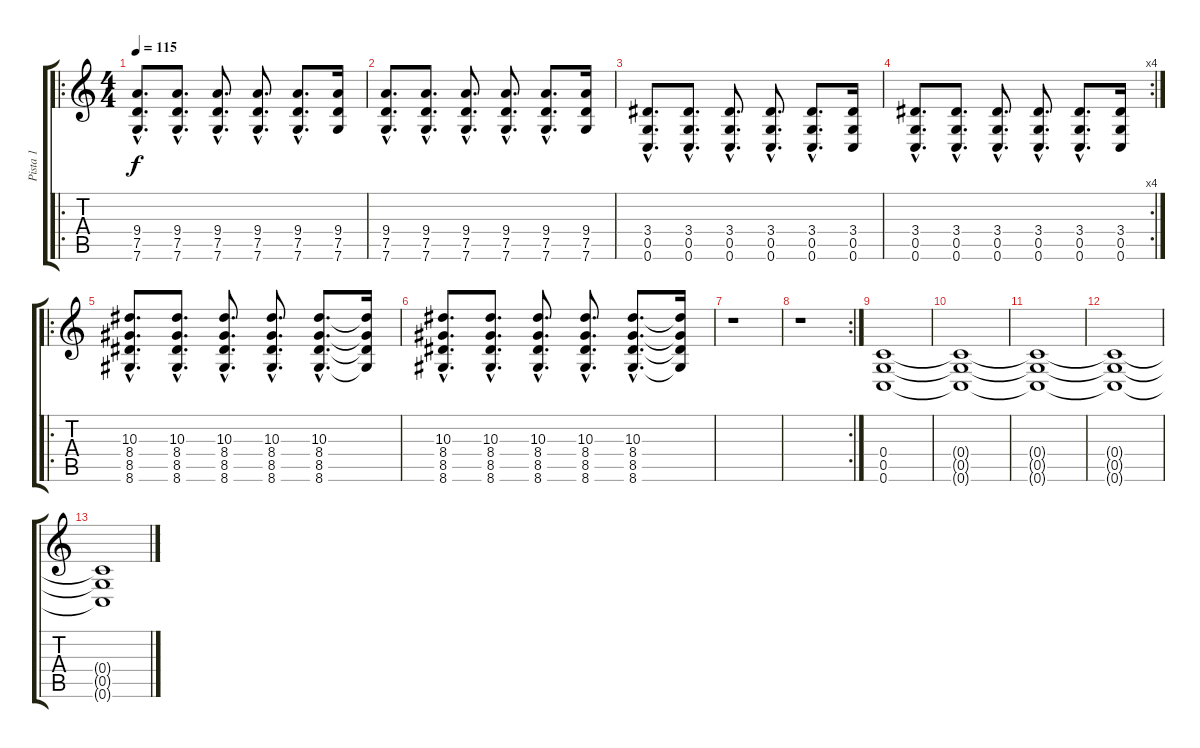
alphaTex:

\track ("Pista 1" "Pista 1") {instrument electricguitarjazz}
\staff {score tabs}
\tuning (D4 A3 F3 C3 G2 C2) {hide}
\ro
\ts (4 4)
\tempo 115
\clef g2
\ks c
(9.4{hac} 7.5{hac} 7.6{hac}).8{d dy f instrument distortionguitar} (9.4{hac} 7.5{hac} 7.6{hac}).8{d} (9.4{hac} 7.5{hac} 7.6{hac}).8{d} (9.4{hac} 7.5{hac} 7.6{hac}).8{d} (9.4{hac} 7.5{hac} 7.6{hac}).8{d} (9.4 7.5 7.6).16 |
(9.4{hac} 7.5{hac} 7.6{hac}).8{d} (9.4{hac} 7.5{hac} 7.6{hac}).8{d} (9.4{hac} 7.5{hac} 7.6{hac}).8{d} (9.4{hac} 7.5{hac} 7.6{hac}).8{d} (9.4{hac} 7.5{hac} 7.6{hac}).8{d} (9.4 7.5 7.6).16 |
(3.4{hac} 0.5{hac} 0.6{hac}).8{d} (3.4{hac} 0.5{hac} 0.6{hac}).8{d} (3.4{hac} 0.5{hac} 0.6{hac}).8{d} (3.4{hac} 0.5{hac} 0.6{hac}).8{d} (3.4{hac} 0.5{hac} 0.6{hac}).8{d} (3.4 0.5 0.6).16 |
\rc 4
(3.4{hac} 0.5{hac} 0.6{hac}).8{d} (3.4{hac} 0.5{hac} 0.6{hac}).8{d} (3.4{hac} 0.5{hac} 0.6{hac}).8{d} (3.4{hac} 0.5{hac} 0.6{hac}).8{d} (3.4{hac} 0.5{hac} 0.6{hac}).8{d} (3.4 0.5 0.6).16 |
\ro
(10.3{hac} 8.4{hac} 8.5{hac} 8.6{hac}).8{d} (10.3{hac} 8.4{hac} 8.5{hac} 8.6{hac}).8{d} (10.3{hac} 8.4{hac} 8.5{hac} 8.6{hac}).8{d} (10.3{hac} 8.4{hac} 8.5{hac} 8.6{hac}).8{d} (10.3{hac} 8.4{hac} 8.5{hac} 8.6{hac}).8{d} (10.3{t} 8.4{t} 8.5{t} 8.6{t}).16 |
(10.3{hac} 8.4{hac} 8.5{hac} 8.6{hac}).8{d} (10.3{hac} 8.4{hac} 8.5{hac} 8.6{hac}).8{d} (10.3{hac} 8.4{hac} 8.5{hac} 8.6{hac}).8{d} (10.3{hac} 8.4{hac} 8.5{hac} 8.6{hac}).8{d} (10.3{hac} 8.4{hac} 8.5{hac} 8.6{hac}).8{d} (10.3{t} 8.4{t} 8.5{t} 8.6{t}).16 |
r.1 |
\rc 2
r.1 |
(0.4 0.5 0.6).1 |
(0.4{t} 0.5{t} 0.6{t}).1 |
(0.4{t} 0.5{t} 0.6{t}).1 |
(0.4{t} 0.5{t} 0.6{t}).1 |
(0.4{t} 0.5{t} 0.6{t}).1
